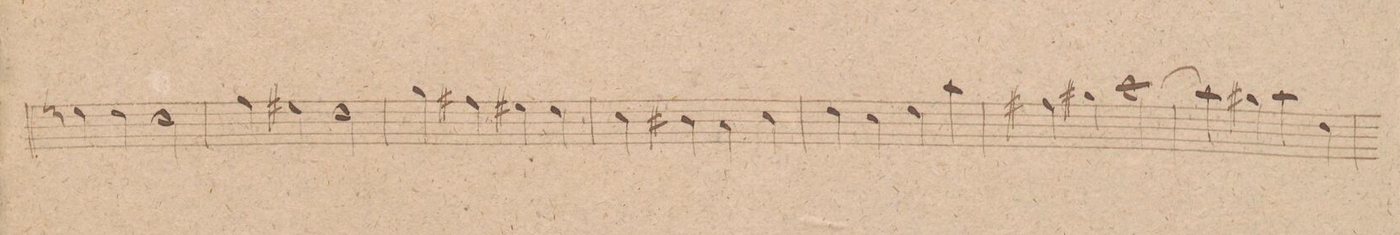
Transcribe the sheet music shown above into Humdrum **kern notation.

**kern	**dynam
*I"Fagotto. 2do	*
*clefF4	*
*k[f#c#g#]	*
*met(c|)	*
*M2/2	*
4Gn\	.
4F#\	.
2E\	.
=238	=238
4A\	.
4G#X\	.
2F#\	.
=239	=239
4B\	.
4A#X\	.
4G#X\	.
4F#\	.
=240	=240
4E\	.
4D#X\	.
4C#\	.
4E\	.
=241	=241
4F#\	.
4E\	.
4F#\	.
4c#\	.
=242	=242
4A#X\	.
4B#X\	.
[>2c#\	.
=243	=243
4c#\]	.
4B#X\	.
4c#\	.
4F#\	.
=244	=244
*-	*-
